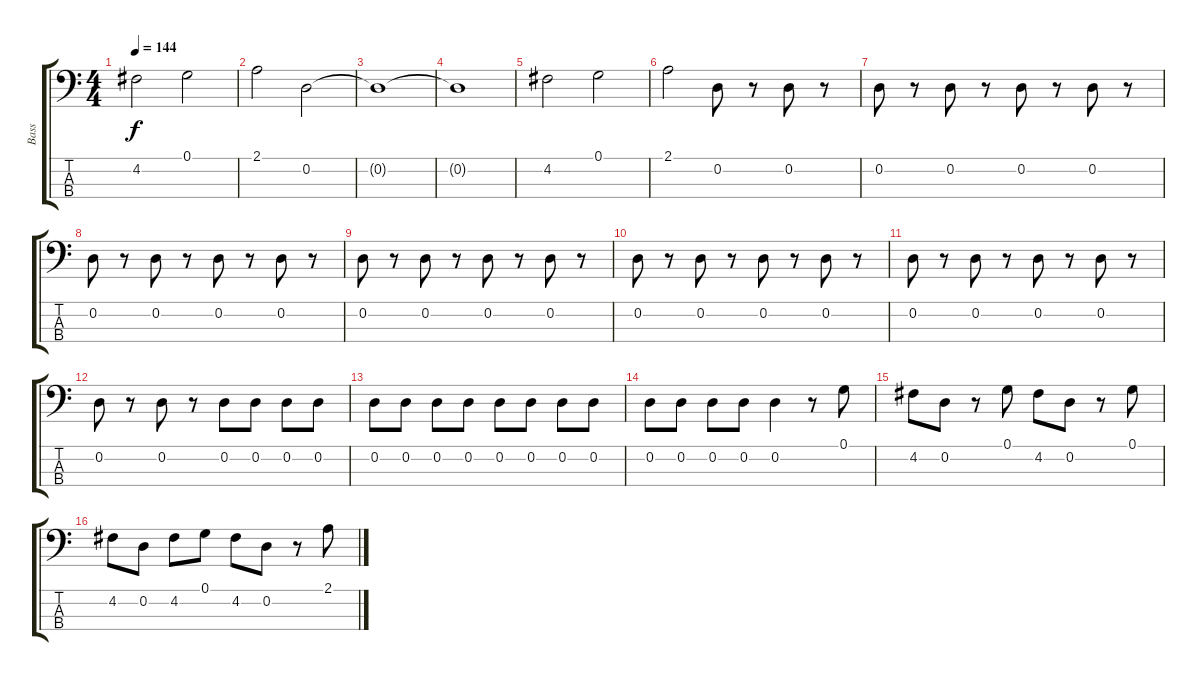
\track ("Bass" "Bass") {instrument fretlessbass}
\staff {score tabs}
\tuning (G2 D2 A1 E1) {hide}
\ts (4 4)
\tempo 144
\clef f4
\ks c
4.2.2{dy f} 0.1.2 |
2.1.2 0.2.2 |
0.2{t}.1 |
0.2{t}.1 |
4.2.2 0.1.2 |
2.1.2 0.2.8 r.8 0.2.8 r.8 |
0.2.8 r.8 0.2.8 r.8 0.2.8 r.8 0.2.8 r.8 |
0.2.8 r.8 0.2.8 r.8 0.2.8 r.8 0.2.8 r.8 |
0.2.8 r.8 0.2.8 r.8 0.2.8 r.8 0.2.8 r.8 |
0.2.8 r.8 0.2.8 r.8 0.2.8 r.8 0.2.8 r.8 |
0.2.8 r.8 0.2.8 r.8 0.2.8 r.8 0.2.8 r.8 |
0.2.8 r.8 0.2.8 r.8 0.2.8 0.2.8 0.2.8 0.2.8 |
0.2.8 0.2.8 0.2.8 0.2.8 0.2.8 0.2.8 0.2.8 0.2.8 |
0.2.8 0.2.8 0.2.8 0.2.8 0.2.4 r.8 0.1.8 |
4.2.8 0.2.8 r.8 0.1.8 4.2.8 0.2.8 r.8 0.1.8 |
4.2.8 0.2.8 4.2.8 0.1.8 4.2.8 0.2.8 r.8 2.1.8
